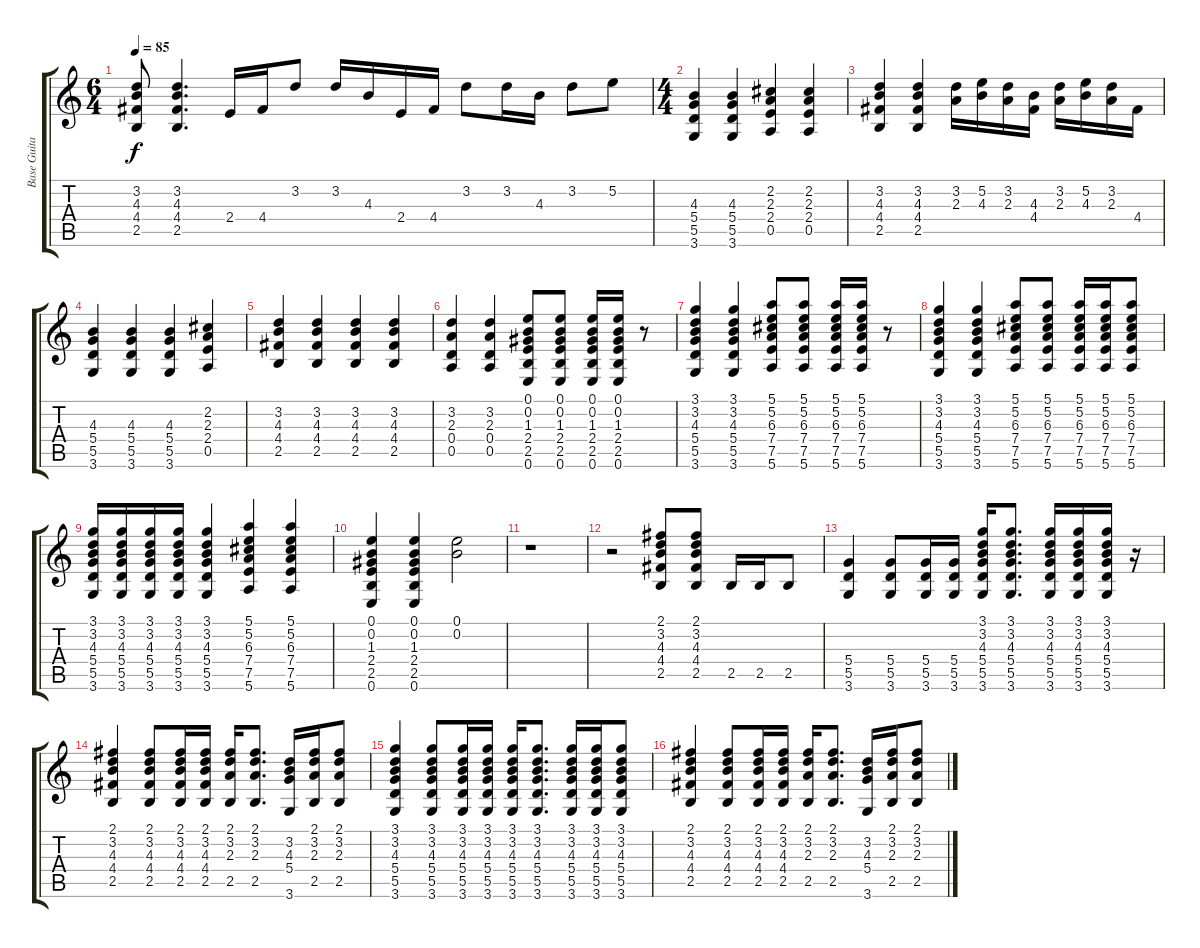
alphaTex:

\track ("Base Guitar" "Base Guita") {instrument overdrivenguitar}
\staff {score tabs}
\tuning (E4 B3 G3 D3 A2 E2) {hide}
\ts (6 4)
\tempo 85
\clef g2
\ks c
(3.2 4.3 4.4 2.5).8{dy f} (3.2 4.3 4.4 2.5).4{d} 2.4.16 4.4.16 3.2.8 3.2.16 4.3.16 2.4.16 4.4.16 3.2.8 3.2.16 4.3.16 3.2.8 5.2.8 |
\ts (4 4)
(4.3 5.4 5.5 3.6).4 (4.3 5.4 5.5 3.6).4 (2.2 2.3 2.4 0.5).4 (2.2 2.3 2.4 0.5).4 |
(3.2 4.3 4.4 2.5).4 (3.2 4.3 4.4 2.5).4 (3.2 2.3).16 (5.2 4.3).16 (3.2 2.3).16 (4.3 4.4).16 (3.2 2.3).16 (5.2 4.3).16 (3.2 2.3).16 4.4.16 |
(4.3 5.4 5.5 3.6).4 (4.3 5.4 5.5 3.6).4 (4.3 5.4 5.5 3.6).4 (2.2 2.3 2.4 0.5).4 |
(3.2 4.3 4.4 2.5).4 (3.2 4.3 4.4 2.5).4 (3.2 4.3 4.4 2.5).4 (3.2 4.3 4.4 2.5).4 |
(3.2 2.3 0.4 0.5).4 (3.2 2.3 0.4 0.5).4 (0.1 0.2 1.3 2.4 2.5 0.6).8 (0.1 0.2 1.3 2.4 2.5 0.6).8 (0.1 0.2 1.3 2.4 2.5 0.6).16 (0.1 0.2 1.3 2.4 2.5 0.6).16 r.8 |
(3.1 3.2 4.3 5.4 5.5 3.6).4 (3.1 3.2 4.3 5.4 5.5 3.6).4 (5.1 5.2 6.3 7.4 7.5 5.6).8 (5.1 5.2 6.3 7.4 7.5 5.6).8 (5.1 5.2 6.3 7.4 7.5 5.6).16 (5.1 5.2 6.3 7.4 7.5 5.6).16 r.8 |
(3.1 3.2 4.3 5.4 5.5 3.6).4 (3.1 3.2 4.3 5.4 5.5 3.6).4 (5.1 5.2 6.3 7.4 7.5 5.6).8 (5.1 5.2 6.3 7.4 7.5 5.6).8 (5.1 5.2 6.3 7.4 7.5 5.6).16 (5.1 5.2 6.3 7.4 7.5 5.6).16 (5.1 5.2 6.3 7.4 7.5 5.6).8 |
(3.1 3.2 4.3 5.4 5.5 3.6).16 (3.1 3.2 4.3 5.4 5.5 3.6).16 (3.1 3.2 4.3 5.4 5.5 3.6).16 (3.1 3.2 4.3 5.4 5.5 3.6).16 (3.1 3.2 4.3 5.4 5.5 3.6).4 (5.1 5.2 6.3 7.4 7.5 5.6).4 (5.1 5.2 6.3 7.4 7.5 5.6).4 |
(0.1 0.2 1.3 2.4 2.5 0.6).4 (0.1 0.2 1.3 2.4 2.5 0.6).4 (0.1 0.2).2 |
r.1 |
r.2 (2.1 3.2 4.3 4.4 2.5).8 (2.1 3.2 4.3 4.4 2.5).8 2.5.16 2.5.16 2.5.8 |
(5.4 5.5 3.6).4 (5.4 5.5 3.6).8 (5.4 5.5 3.6).16 (5.4 5.5 3.6).16 (3.1 3.2 4.3 5.4 5.5 3.6).16 (3.1 3.2 4.3 5.4 5.5 3.6).8{d} (3.1 3.2 4.3 5.4 5.5 3.6).16 (3.1 3.2 4.3 5.4 5.5 3.6).16 (3.1 3.2 4.3 5.4 5.5 3.6).16 r.16 |
(2.1 3.2 4.3 4.4 2.5).4 (2.1 3.2 4.3 4.4 2.5).8 (2.1 3.2 4.3 4.4 2.5).16 (2.1 3.2 4.3 4.4 2.5).16 (2.1 3.2 2.3 2.5).16 (2.1 3.2 2.3 2.5).8{d} (3.2 4.3 5.4 3.6).16 (2.1 3.2 2.3 2.5).16 (2.1 3.2 2.3 2.5).8 |
(3.1 3.2 4.3 5.4 5.5 3.6).4 (3.1 3.2 4.3 5.4 5.5 3.6).8 (3.1 3.2 4.3 5.4 5.5 3.6).16 (3.1 3.2 4.3 5.4 5.5 3.6).16 (3.1 3.2 4.3 5.4 5.5 3.6).16 (3.1 3.2 4.3 5.4 5.5 3.6).8{d} (3.1 3.2 4.3 5.4 5.5 3.6).16 (3.1 3.2 4.3 5.4 5.5 3.6).16 (3.1 3.2 4.3 5.4 5.5 3.6).8 |
(2.1 3.2 4.3 4.4 2.5).4 (2.1 3.2 4.3 4.4 2.5).8 (2.1 3.2 4.3 4.4 2.5).16 (2.1 3.2 4.3 4.4 2.5).16 (2.1 3.2 2.3 2.5).16 (2.1 3.2 2.3 2.5).8{d} (3.2 4.3 5.4 3.6).16 (2.1 3.2 2.3 2.5).16 (2.1 3.2 2.3 2.5).8
